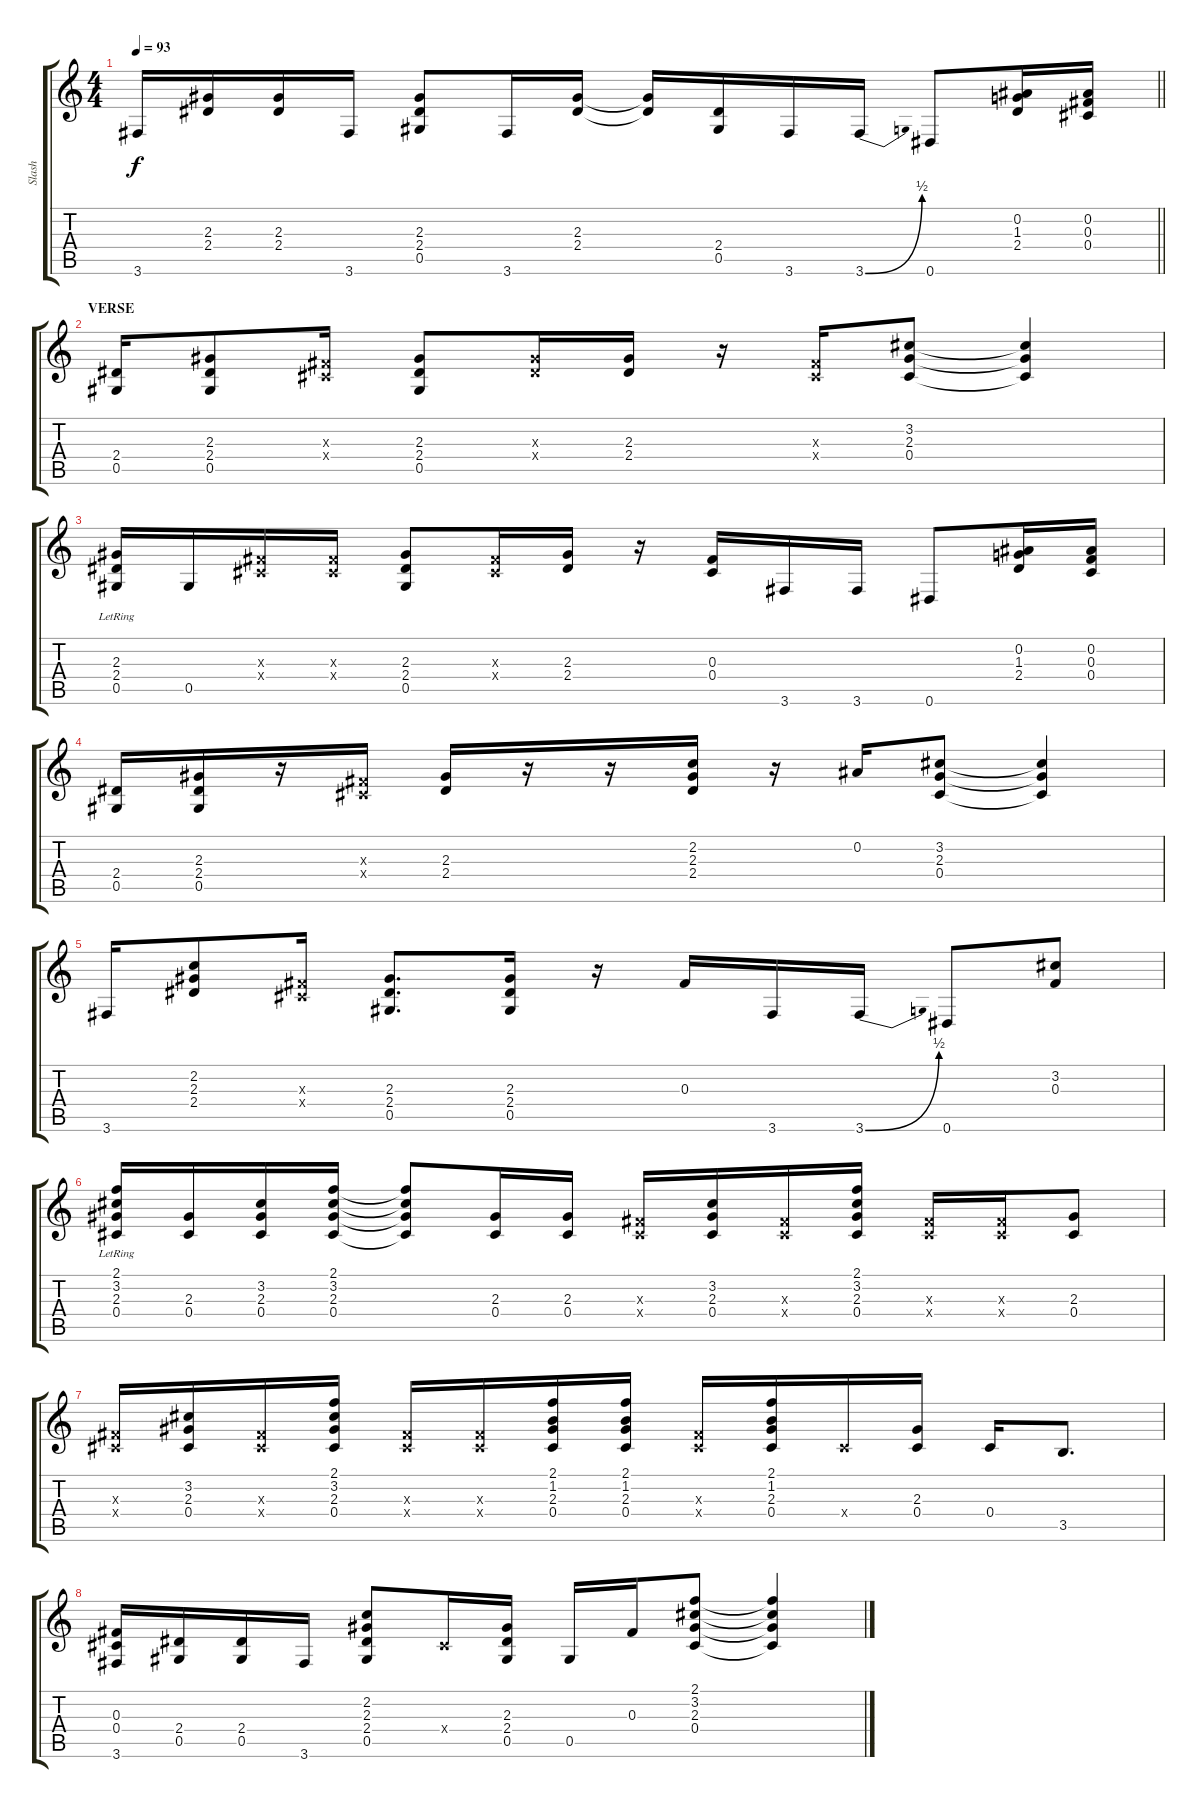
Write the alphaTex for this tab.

\track ("Slash" "Slash") {instrument electricguitarclean}
\staff {score tabs}
\tuning (Eb4 Bb3 Gb3 Db3 Ab2 Eb2) {hide}
\ts (4 4)
\tempo 93
\clef g2
\barLineRight lightlight
\ks c
3.6.16{dy f} (2.3 2.4).16 (2.3 2.4).16 3.6.16 (2.3 2.4 0.5).8 3.6.16 (2.3 2.4).16 (2.3{t} 2.4{t}).16 (2.4 0.5).16 3.6.16 3.6{be (bend 0 0 60 2)}.16 0.6.8 (0.2 1.3 2.4).16 (0.2 0.3 0.4).16 |
\section ("" "VERSE")
(2.4 0.5).16 (2.3 2.4 0.5).8 (0.3{x} 0.4{x}).16 (2.3 2.4 0.5).8 (2.3{x} 2.4{x}).16 (2.3 2.4).16 r.16 (0.3{x} 0.4{x}).16 (3.2 2.3 0.4).8 (3.2{t} 2.3{t} 0.4{t}).4 |
(2.3{lr} 2.4{lr} 0.5).16 0.5.16 (0.3{x} 0.4{x}).16 (0.3{x} 0.4{x}).16 (2.3 2.4 0.5).8 (0.3{x} 0.4{x}).16 (2.3 2.4).16 r.16 (0.3 0.4).16 3.6.16 3.6.16 0.6.8 (0.2 1.3 2.4).16 (0.2 0.3 0.4).16 |
(2.4 0.5).16 (2.3 2.4 0.5).16 r.16 (0.3{x} 0.4{x}).16 (2.3 2.4).16 r.16 r.16 (2.2 2.3 2.4).16 r.16 0.2.16 (3.2 2.3 0.4).8 (3.2{t} 2.3{t} 0.4{t}).4 |
3.6.16 (2.2 2.3 2.4).8 (0.3{x} 0.4{x}).16 (2.3 2.4 0.5).8{d} (2.3 2.4 0.5).16 r.16 0.3.16 3.6.16 3.6{be (bend 0 0 60 2)}.16 0.6.8 (3.2 0.3).8 |
(2.1{lr} 3.2{lr} 2.3 0.4).16 (2.3 0.4).16 (3.2 2.3 0.4).16 (2.1 3.2 2.3 0.4).16 (2.1{t} 3.2{t} 2.3{t} 0.4{t}).8 (2.3 0.4).16 (2.3 0.4).16 (0.3{x} 0.4{x}).16 (3.2 2.3 0.4).16 (0.3{x} 0.4{x}).16 (2.1 3.2 2.3 0.4).16 (0.3{x} 0.4{x}).16 (0.3{x} 0.4{x}).16 (2.3 0.4).8 |
(0.3{x} 0.4{x}).16 (3.2 2.3 0.4).16 (0.3{x} 0.4{x}).16 (2.1 3.2 2.3 0.4).16 (0.3{x} 0.4{x}).16 (0.3{x} 0.4{x}).16 (2.1 1.2 2.3 0.4).16 (2.1 1.2 2.3 0.4).16 (0.3{x} 0.4{x}).16 (2.1 1.2 2.3 0.4).16 0.4{x}.16 (2.3 0.4).16 0.4.16 3.5.8{d} |
(0.3 0.4 3.6).16 (2.4 0.5).16 (2.4 0.5).16 3.6.16 (2.2 2.3 2.4 0.5).8 0.4{x}.16 (2.3 2.4 0.5).16 0.5.16 0.3.16 (2.1 3.2 2.3 0.4).8 (2.1{t} 3.2{t} 2.3{t} 0.4{t}).4
